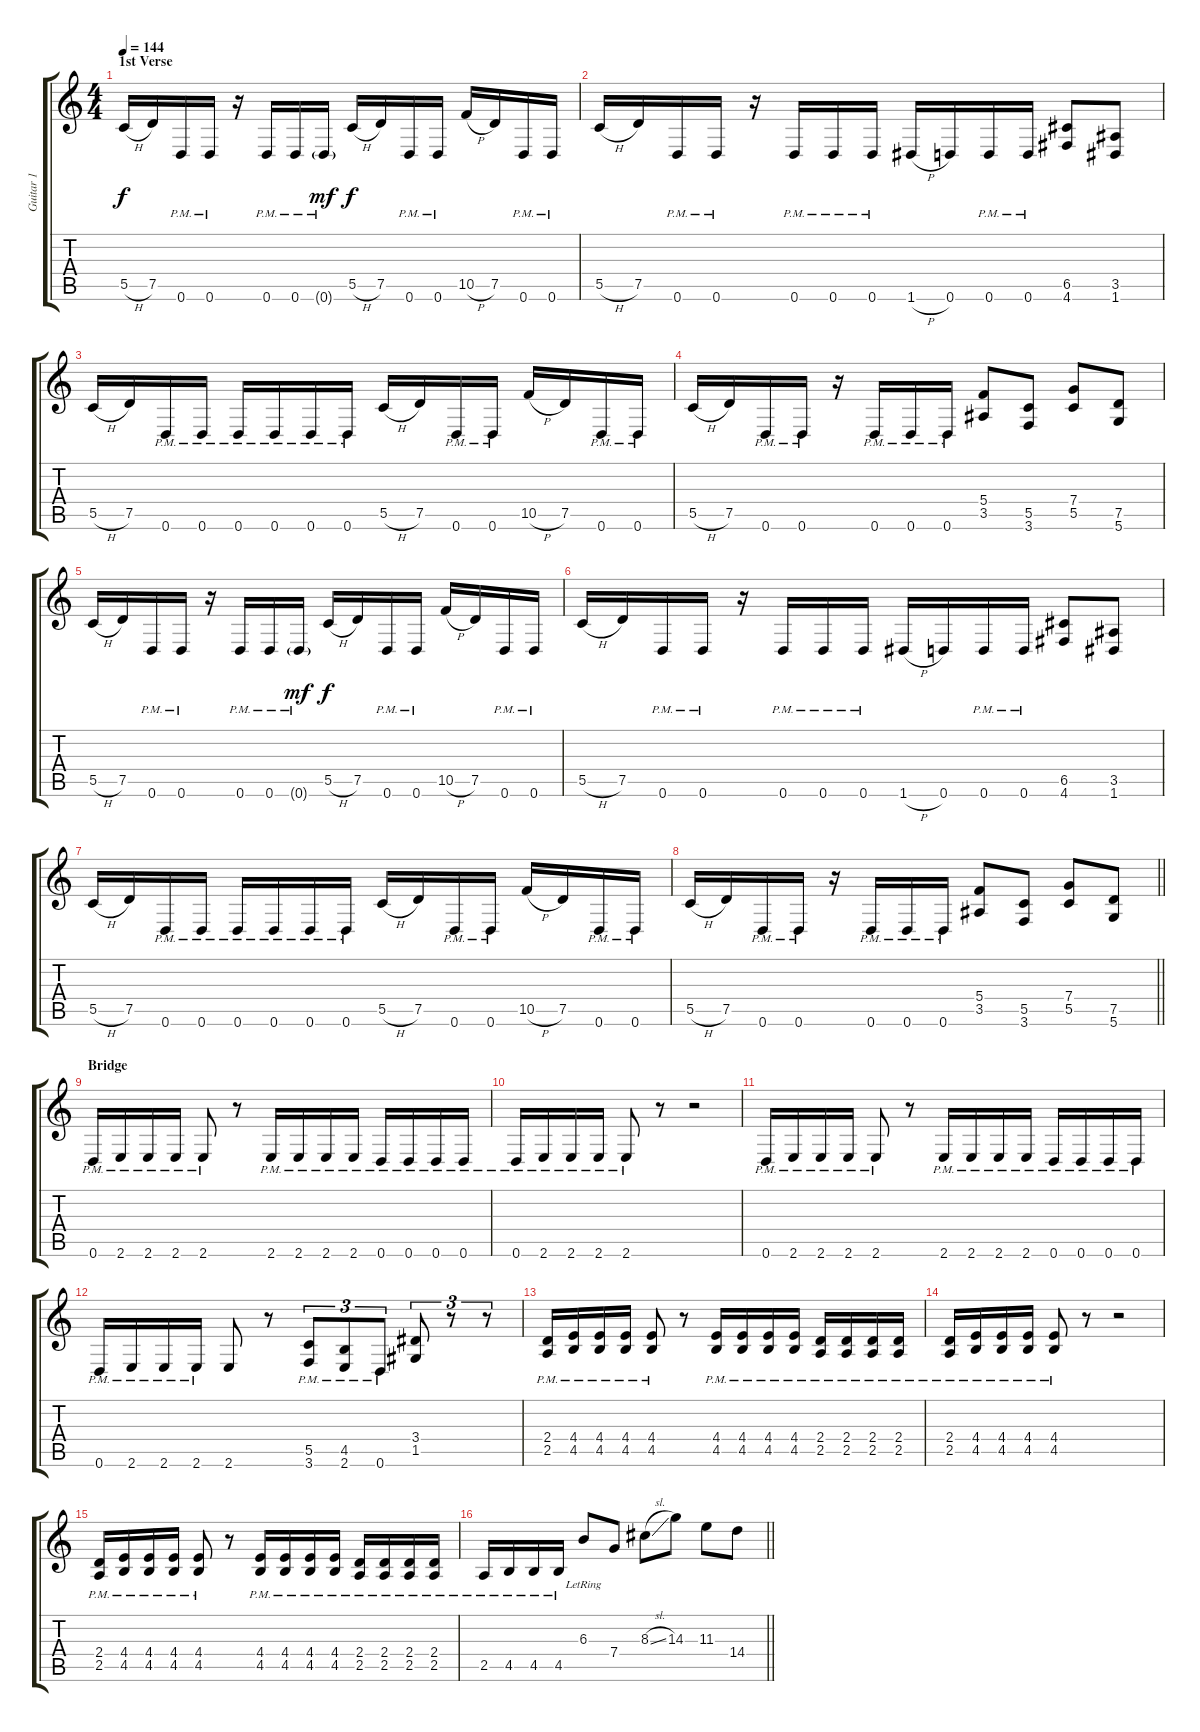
\track ("Guitar 1" "Guitar 1") {instrument distortionguitar}
\staff {score tabs}
\tuning (D4 A3 F3 C3 G2 D2) {hide}
\ts (4 4)
\section ("" "1st Verse")
\tempo 144
\clef g2
\ks c
5.5{h}.16{dy f} 7.5.16 0.6{pm}.16 0.6{pm}.16 r.16 0.6{pm}.16 0.6{pm}.16 0.6{g pm}.16{dy mf} 5.5{h}.16{dy f} 7.5.16 0.6{pm}.16 0.6{pm}.16 10.5{h}.16 7.5.16 0.6{pm}.16 0.6{pm}.16 |
5.5{h}.16 7.5.16 0.6{pm}.16 0.6{pm}.16 r.16 0.6{pm}.16 0.6{pm}.16 0.6{pm}.16 1.6{h}.16 0.6.16 0.6{pm}.16 0.6{pm}.16 (6.5 4.6).8 (3.5 1.6).8 |
5.5{h}.16 7.5.16 0.6{pm}.16 0.6{pm}.16 0.6{pm}.16 0.6{pm}.16 0.6{pm}.16 0.6{pm}.16 5.5{h}.16 7.5.16 0.6{pm}.16 0.6{pm}.16 10.5{h}.16 7.5.16 0.6{pm}.16 0.6{pm}.16 |
5.5{h}.16 7.5.16 0.6{pm}.16 0.6{pm}.16 r.16 0.6{pm}.16 0.6{pm}.16 0.6{pm}.16 (5.4 3.5).8 (5.5 3.6).8 (7.4 5.5).8 (7.5 5.6).8 |
5.5{h}.16 7.5.16 0.6{pm}.16 0.6{pm}.16 r.16 0.6{pm}.16 0.6{pm}.16 0.6{g pm}.16{dy mf} 5.5{h}.16{dy f} 7.5.16 0.6{pm}.16 0.6{pm}.16 10.5{h}.16 7.5.16 0.6{pm}.16 0.6{pm}.16 |
5.5{h}.16 7.5.16 0.6{pm}.16 0.6{pm}.16 r.16 0.6{pm}.16 0.6{pm}.16 0.6{pm}.16 1.6{h}.16 0.6.16 0.6{pm}.16 0.6{pm}.16 (6.5 4.6).8 (3.5 1.6).8 |
5.5{h}.16 7.5.16 0.6{pm}.16 0.6{pm}.16 0.6{pm}.16 0.6{pm}.16 0.6{pm}.16 0.6{pm}.16 5.5{h}.16 7.5.16 0.6{pm}.16 0.6{pm}.16 10.5{h}.16 7.5.16 0.6{pm}.16 0.6{pm}.16 |
\barLineRight lightlight
5.5{h}.16 7.5.16 0.6{pm}.16 0.6{pm}.16 r.16 0.6{pm}.16 0.6{pm}.16 0.6{pm}.16 (5.4 3.5).8 (5.5 3.6).8 (7.4 5.5).8 (7.5 5.6).8 |
\section ("" "Bridge")
0.6{pm}.16 2.6{pm}.16 2.6{pm}.16 2.6{pm}.16 2.6{pm}.8 r.8 2.6{pm}.16 2.6{pm}.16 2.6{pm}.16 2.6{pm}.16 0.6{pm}.16 0.6{pm}.16 0.6{pm}.16 0.6{pm}.16 |
0.6{pm}.16 2.6{pm}.16 2.6{pm}.16 2.6{pm}.16 2.6{pm}.8 r.8 r.2 |
0.6{pm}.16 2.6{pm}.16 2.6{pm}.16 2.6{pm}.16 2.6{pm}.8 r.8 2.6{pm}.16 2.6{pm}.16 2.6{pm}.16 2.6{pm}.16 0.6{pm}.16 0.6{pm}.16 0.6{pm}.16 0.6{pm}.16 |
0.6{pm}.16 2.6{pm}.16 2.6{pm}.16 2.6{pm}.16 2.6.8 r.8 (5.5{pm} 3.6{pm}).8{tu (3 2)} (4.5{pm} 2.6{pm}).8{tu (3 2)} 0.6{pm}.8{tu (3 2)} (3.4 1.5).8{tu (3 2)} r.8{tu (3 2)} r.8{tu (3 2)} |
(2.4{pm} 2.5{pm}).16 (4.4{pm} 4.5{pm}).16 (4.4{pm} 4.5{pm}).16 (4.4{pm} 4.5{pm}).16 (4.4{pm} 4.5{pm}).8 r.8 (4.4{pm} 4.5{pm}).16 (4.4{pm} 4.5{pm}).16 (4.4{pm} 4.5{pm}).16 (4.4{pm} 4.5{pm}).16 (2.4{pm} 2.5{pm}).16 (2.4{pm} 2.5{pm}).16 (2.4{pm} 2.5{pm}).16 (2.4{pm} 2.5{pm}).16 |
(2.4{pm} 2.5{pm}).16 (4.4{pm} 4.5{pm}).16 (4.4{pm} 4.5{pm}).16 (4.4{pm} 4.5{pm}).16 (4.4{pm} 4.5{pm}).8 r.8 r.2 |
(2.4{pm} 2.5{pm}).16 (4.4{pm} 4.5{pm}).16 (4.4{pm} 4.5{pm}).16 (4.4{pm} 4.5{pm}).16 (4.4{pm} 4.5{pm}).8 r.8 (4.4{pm} 4.5{pm}).16 (4.4{pm} 4.5{pm}).16 (4.4{pm} 4.5{pm}).16 (4.4{pm} 4.5{pm}).16 (2.4{pm} 2.5{pm}).16 (2.4{pm} 2.5{pm}).16 (2.4{pm} 2.5{pm}).16 (2.4{pm} 2.5{pm}).16 |
\barLineRight lightlight
2.5{pm}.16 4.5{pm}.16 4.5{pm}.16 4.5{pm}.16 6.3{lr}.8 7.4.8 8.3{sl}.8 14.3.8 11.3.8 14.4.8
